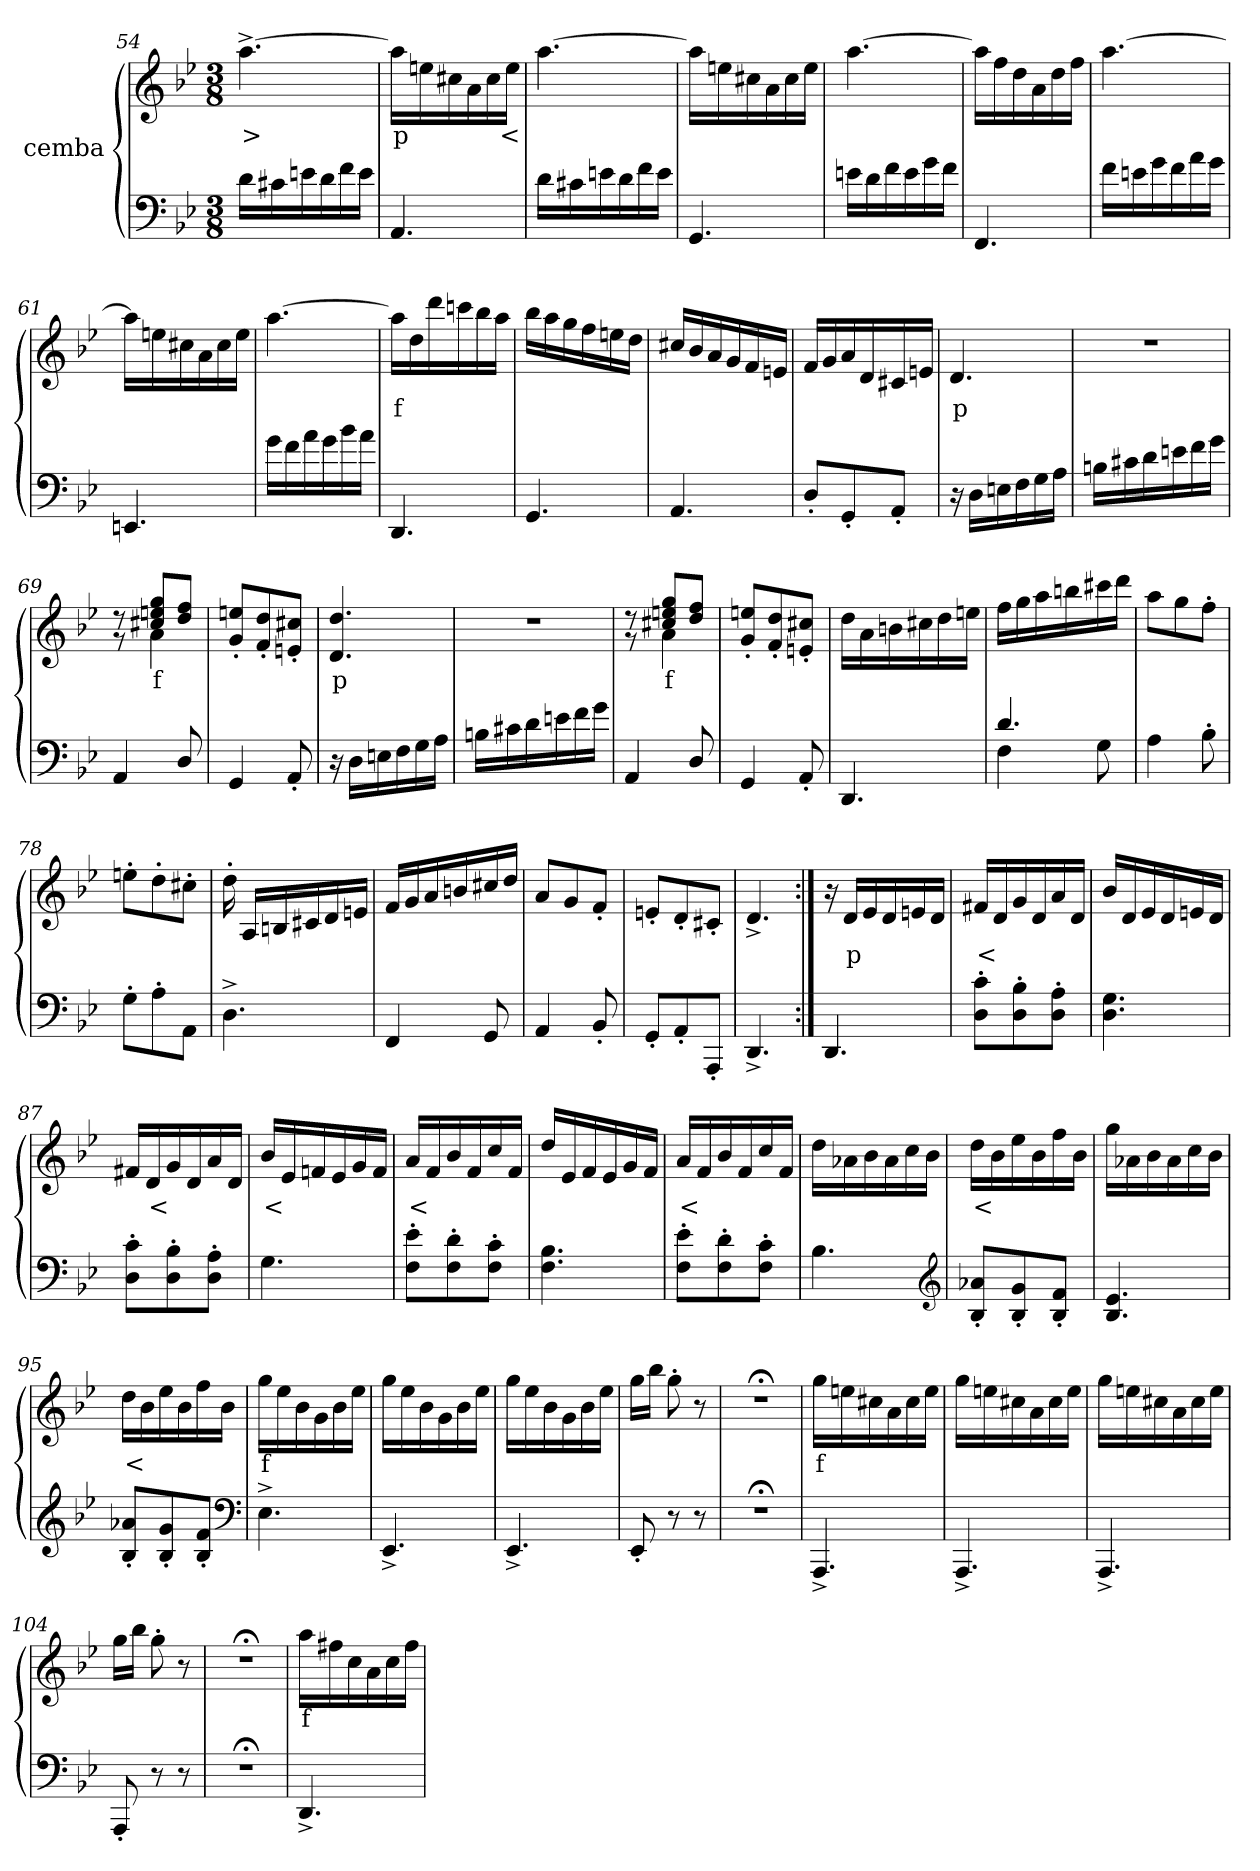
**kern	**kern	**text
*part2	*part1	*part1
*staff2	*staff1	*staff1
*I"cemba	*I"cemba	*
*clefF4	*clefG2	*
*k[b-e-]	*k[b-e-]	*
*g:	*g:	*
*M3/8	*M3/8	*
=54	=54	=54
16d\LL	[4.aa^>\	>
16c#X\	.	.
16en\	.	.
16d\	.	.
16f\	.	.
16e\JJ	.	.
=55	=55	=55
4.AA/	16aa\LL]	p
.	16een\	.
.	16cc#X\	.
.	16a\	.
.	16cc#\	.
.	16ee\JJ	<
=56	=56	=56
16d\LL	[4.aa\	.
16c#X\	.	.
16en\	.	.
16d\	.	.
16f\	.	.
16e\JJ	.	.
=57	=57	=57
4.GG/	16aa\LL]	.
.	16een\	.
.	16cc#X\	.
.	16a\	.
.	16cc#\	.
.	16ee\JJ	.
=58	=58	=58
16en\LL	[4.aa\	.
16d\	.	.
16f\	.	.
16e\	.	.
16g\	.	.
16f\JJ	.	.
=59	=59	=59
4.FF/	16aa\LL]	.
.	16ff\	.
.	16dd\	.
.	16a\	.
.	16dd\	.
.	16ff\JJ	.
=60	=60	=60
16f\LL	[4.aa\	.
16en\	.	.
16g\	.	.
16f\	.	.
16a\	.	.
16g\JJ	.	.
=61	=61	=61
4.EEn/	16aa\LL]	.
.	16een\	.
.	16cc#X\	.
.	16a\	.
.	16cc#\	.
.	16ee\JJ	.
=62	=62	=62
16g\LL	[4.aa\	.
16f\	.	.
16a\	.	.
16g\	.	.
16b-\	.	.
16a\JJ	.	.
=63	=63	=63
4.DD/	16aa\LL]	f
.	16dd\	.
.	16ddd\	.
.	16cccn\	.
.	16bb-\	.
.	16aa\JJ	.
=64	=64	=64
4.GG/	16bb-\LL	.
.	16aa\	.
.	16gg\	.
.	16ff\	.
.	16een\	.
.	16dd\JJ	.
=65	=65	=65
4.AA/	16cc#X/LL	.
.	16b-/	.
.	16a/	.
.	16g/	.
.	16f/	.
.	16en/JJ	.
=66	=66	=66
8D'>/L	16f/LL	.
.	16g/	.
8GG'>/	16a/	.
.	16d/	.
8AA'>/J	16c#X/	.
.	16en/JJ	.
=67	=67	=67
16r	4.d/	p
16D\LL	.	.
16En\	.	.
16F\	.	.
16G\	.	.
16A\JJ	.	.
=68	=68	=68
16Bn\LL	4.r	.
16c#X\	.	.
16d\	.	.
16en\	.	.
16f\	.	.
16g\JJ	.	.
=69	=69	=69
*	*^	*
4AA/	8r	8r	.
.	8cc#X/ 8een/ 8gg/L	4a\	f
8D/	8dd/ 8ff/J	.	.
*	*v	*v	*
=70	=70	=70
4GG/	8g/'> 8een/'>L	.
.	8f/'> 8dd/'>	.
8AA'>/	8en/'> 8cc#X/'>J	.
=71	=71	=71
16r	4.d/ 4.dd/	p
16D\LL	.	.
16En\	.	.
16F\	.	.
16G\	.	.
16A\JJ	.	.
=72	=72	=72
16Bn\LL	4.r	.
16c#X\	.	.
16d\	.	.
16en\	.	.
16f\	.	.
16g\JJ	.	.
=73	=73	=73
*	*^	*
4AA/	8r	8r	.
.	8cc#X/ 8een/ 8gg/L	4a\	f
8D/	8dd/ 8ff/J	.	.
*	*v	*v	*
=74	=74	=74
4GG/	8g/'> 8een/'>L	.
.	8f/'> 8dd/'>	.
8AA'>/	8en/'> 8cc#X/'>J	.
=75	=75	=75
4.DD/	16dd\LL	.
.	16a\	.
.	16bn\	.
.	16cc#X\	.
.	16dd\	.
.	16een\JJ	.
=76	=76	=76
*^	*	*
4.d/	4F\	16ff\LL	.
.	.	16gg\	.
.	.	16aa\	.
.	.	16bbn\	.
.	8G\	16ccc#X\	.
.	.	16ddd\JJ	.
*v	*v	*	*
=77	=77	=77
4A\	8aa\L	.
.	8gg\	.
8B-'>\	8ff'>\J	.
=78	=78	=78
8G'>\L	8een'>\L	.
8A'>\	8dd'>\	.
8AA\J	8cc#X'>\J	.
=79	=79	=79
4.D^>\	16dd'>\	.
.	16A/LL	.
.	16Bn/	.
.	16c#X/	.
.	16d/	.
.	16en/JJ	.
=80	=80	=80
4FF/	16f/LL	.
.	16g/	.
.	16a/	.
.	16bn/	.
8GG/	16cc#X/	.
.	16dd/JJ	.
=81	=81	=81
4AA/	8a/L	.
.	8g/	.
8BB-'>/	8f'>/J	.
=82	=82	=82
8GG'>/L	8en'>/L	.
8AA'>/	8d'>/	.
8AAA'>/J	8c#X'>/J	.
=83	=83	=83
4.DD^>/	4.d^>/	.
=84:|!	=84:|!	=84:|!
4.DD/	16r	.
.	16d/LL	p
.	16e-/	.
.	16d/	.
.	16en/	.
.	16d/JJ	.
=85	=85	=85
8D\'> 8c\'>L	16f#X/LL	<
.	16d/	.
8D\'> 8B-\'>	16g/	.
.	16d/	.
8D\'> 8A\'>J	16a/	.
.	16d/JJ	.
=86	=86	=86
4.D\ 4.G\	16b-/LL	.
.	16d/	.
.	16e-/	.
.	16d/	.
.	16en/	.
.	16d/JJ	.
=87	=87	=87
8D\'> 8c\'>L	16f#X/LL	.
.	16d/	<
8D\'> 8B-\'>	16g/	.
.	16d/	.
8D\'> 8A\'>J	16a/	.
.	16d/JJ	.
=88	=88	=88
4.G\	16b-/LL	<
.	16e-/	.
.	16fn/	.
.	16e-/	.
.	16g/	.
.	16f/JJ	.
=89	=89	=89
8F\'> 8e-\'>L	16a/LL	<
.	16f/	.
8F\'> 8d\'>	16b-/	.
.	16f/	.
8F\'> 8c\'>J	16cc/	.
.	16f/JJ	.
=90	=90	=90
4.F\ 4.B-\	16dd/LL	.
.	16e-/	.
.	16f/	.
.	16e-/	.
.	16g/	.
.	16f/JJ	.
=91	=91	=91
8F\'> 8e-\'>L	16a/LL	<
.	16f/	.
8F\'> 8d\'>	16b-/	.
.	16f/	.
8F\'> 8c\'>J	16cc/	.
.	16f/JJ	.
=92	=92	=92
4.B-\	16dd\LL	.
.	16a-X\	.
.	16b-\	.
.	16a-\	.
.	16cc\	.
.	16b-\JJ	.
*clefG2	*	*
=93	=93	=93
8B-/'> 8a-X/'>L	16dd\LL	<
.	16b-\	.
8B-/'> 8g/'>	16ee-\	.
.	16b-\	.
8B-/'> 8f/'>J	16ff\	.
.	16b-\JJ	.
=94	=94	=94
4.B-/ 4.e-/	16gg\LL	.
.	16a-X\	.
.	16b-\	.
.	16a-\	.
.	16cc\	.
.	16b-\JJ	.
=95	=95	=95
8B-/'> 8a-X/'>L	16dd\LL	<
.	16b-\	.
8B-/'> 8g/'>	16ee-\	.
.	16b-\	.
8B-/'> 8f/'>J	16ff\	.
.	16b-\JJ	.
*clefF4	*	*
=96	=96	=96
4.E-^>\	16gg\LL	f
.	16ee-\	.
.	16b-\	.
.	16g\	.
.	16b-\	.
.	16ee-\JJ	.
=97	=97	=97
4.EE-^>/	16gg\LL	.
.	16ee-\	.
.	16b-\	.
.	16g\	.
.	16b-\	.
.	16ee-\JJ	.
=98	=98	=98
4.EE-^>/	16gg\LL	.
.	16ee-\	.
.	16b-\	.
.	16g\	.
.	16b-\	.
.	16ee-\JJ	.
=99	=99	=99
8EE-'>/	16gg\LL	.
.	16bb-\JJ	.
8r	8gg'>\	.
8r	8r	.
=100	=100	=100
4.r;<	4.r;<	.
=101	=101	=101
4.AAA^>/	16gg\LL	f
.	16een\	.
.	16cc#X\	.
.	16a\	.
.	16cc#\	.
.	16ee\JJ	.
=102	=102	=102
4.AAA^>/	16gg\LL	.
.	16een\	.
.	16cc#X\	.
.	16a\	.
.	16cc#\	.
.	16ee\JJ	.
=103	=103	=103
4.AAA^>/	16gg\LL	.
.	16een\	.
.	16cc#X\	.
.	16a\	.
.	16cc#\	.
.	16ee\JJ	.
=104	=104	=104
8AAA'>/	16gg\LL	.
.	16bb-\JJ	.
8r	8gg'>\	.
8r	8r	.
=105	=105	=105
4.r;<	4.r;<	.
=106	=106	=106
4.DD^>/	16aa\LL	f
.	16ff#X\	.
.	16cc\	.
.	16a\	.
.	16cc\	.
.	16ff#\JJ	.
=	=	=
*-	*-	*-
